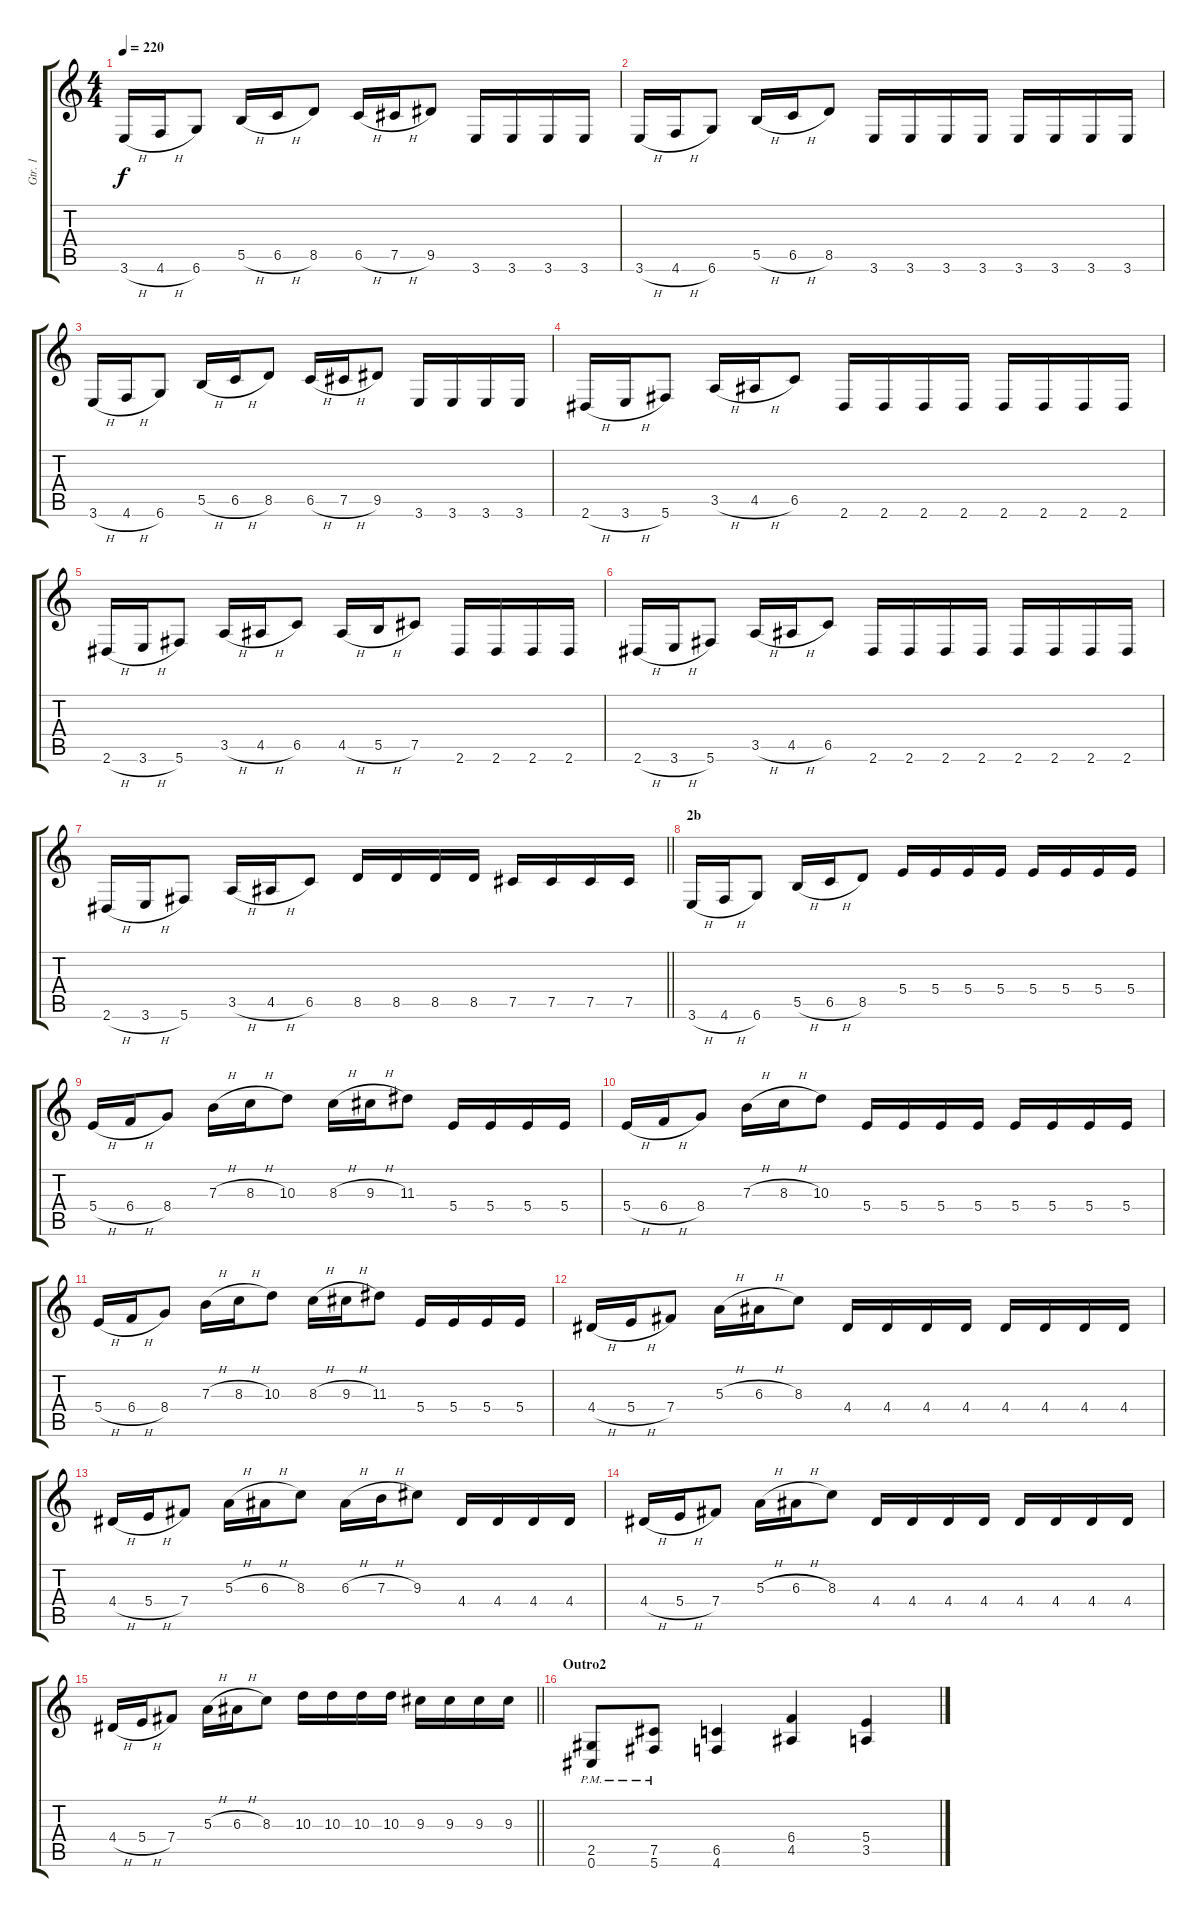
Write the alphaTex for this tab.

\track ("Gtr. 1" "Gtr. 1") {instrument distortionguitar}
\staff {score tabs}
\tuning (Db4 Ab3 E3 B2 Gb2 Db2) {hide}
\ts (4 4)
\tempo 220
\clef g2
\ks c
3.6{h}.16{dy f} 4.6{h}.16 6.6.8 5.5{h}.16 6.5{h}.16 8.5.8 6.5{h}.16 7.5{h}.16 9.5.8 3.6.16 3.6.16 3.6.16 3.6.16 |
3.6{h}.16 4.6{h}.16 6.6.8 5.5{h}.16 6.5{h}.16 8.5.8 3.6.16 3.6.16 3.6.16 3.6.16 3.6.16 3.6.16 3.6.16 3.6.16 |
3.6{h}.16 4.6{h}.16 6.6.8 5.5{h}.16 6.5{h}.16 8.5.8 6.5{h}.16 7.5{h}.16 9.5.8 3.6.16 3.6.16 3.6.16 3.6.16 |
2.6{h}.16 3.6{h}.16 5.6.8 3.5{h}.16 4.5{h}.16 6.5.8 2.6.16 2.6.16 2.6.16 2.6.16 2.6.16 2.6.16 2.6.16 2.6.16 |
2.6{h}.16 3.6{h}.16 5.6.8 3.5{h}.16 4.5{h}.16 6.5.8 4.5{h}.16 5.5{h}.16 7.5.8 2.6.16 2.6.16 2.6.16 2.6.16 |
2.6{h}.16 3.6{h}.16 5.6.8 3.5{h}.16 4.5{h}.16 6.5.8 2.6.16 2.6.16 2.6.16 2.6.16 2.6.16 2.6.16 2.6.16 2.6.16 |
\barLineRight lightlight
2.6{h}.16 3.6{h}.16 5.6.8 3.5{h}.16 4.5{h}.16 6.5.8 8.5.16 8.5.16 8.5.16 8.5.16 7.5.16 7.5.16 7.5.16 7.5.16 |
\section ("" "2b")
3.6{h}.16 4.6{h}.16 6.6.8 5.5{h}.16 6.5{h}.16 8.5.8 5.4.16 5.4.16 5.4.16 5.4.16 5.4.16 5.4.16 5.4.16 5.4.16 |
5.4{h}.16 6.4{h}.16 8.4.8 7.3{h}.16 8.3{h}.16 10.3.8 8.3{h}.16 9.3{h}.16 11.3.8 5.4.16 5.4.16 5.4.16 5.4.16 |
5.4{h}.16 6.4{h}.16 8.4.8 7.3{h}.16 8.3{h}.16 10.3.8 5.4.16 5.4.16 5.4.16 5.4.16 5.4.16 5.4.16 5.4.16 5.4.16 |
5.4{h}.16 6.4{h}.16 8.4.8 7.3{h}.16 8.3{h}.16 10.3.8 8.3{h}.16 9.3{h}.16 11.3.8 5.4.16 5.4.16 5.4.16 5.4.16 |
4.4{h}.16 5.4{h}.16 7.4.8 5.3{h}.16 6.3{h}.16 8.3.8 4.4.16 4.4.16 4.4.16 4.4.16 4.4.16 4.4.16 4.4.16 4.4.16 |
4.4{h}.16 5.4{h}.16 7.4.8 5.3{h}.16 6.3{h}.16 8.3.8 6.3{h}.16 7.3{h}.16 9.3.8 4.4.16 4.4.16 4.4.16 4.4.16 |
4.4{h}.16 5.4{h}.16 7.4.8 5.3{h}.16 6.3{h}.16 8.3.8 4.4.16 4.4.16 4.4.16 4.4.16 4.4.16 4.4.16 4.4.16 4.4.16 |
\barLineRight lightlight
4.4{h}.16 5.4{h}.16 7.4.8 5.3{h}.16 6.3{h}.16 8.3.8 10.3.16 10.3.16 10.3.16 10.3.16 9.3.16 9.3.16 9.3.16 9.3.16 |
\section ("" "Outro2")
(2.5{pm} 0.6{pm}).8 (7.5{pm} 5.6{pm}).8 (6.5 4.6).4 (6.4 4.5).4 (5.4 3.5).4
